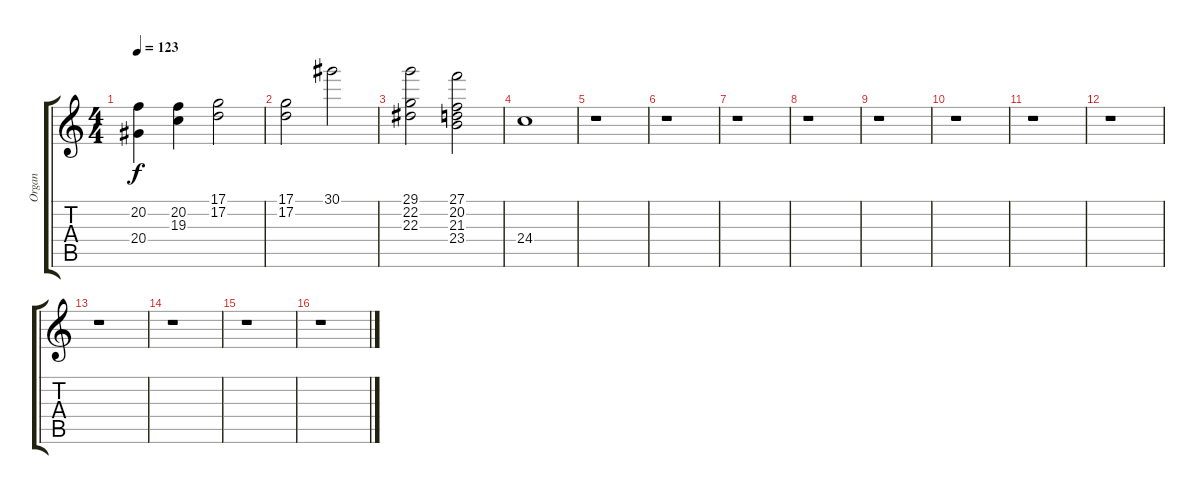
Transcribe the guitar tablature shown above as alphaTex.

\track ("Organ" "Organ") {instrument churchorgan}
\staff {score tabs}
\tuning (D4 A3 F3 C3 G2 D2) {hide}
\ts (4 4)
\tempo 123
\clef g2
\ks c
(20.2{t} 20.4{t}).4{dy f} (20.2 19.3).4 (17.1 17.2).2 |
(17.1 17.2).2 30.1.2 |
(29.1 22.2 22.3).2 (27.1 20.2 21.3 23.4).2 |
24.4.1 |
r.1 |
r.1 |
r.1 |
r.1 |
r.1 |
r.1 |
r.1 |
r.1 |
r.1 |
r.1 |
r.1 |
r.1
